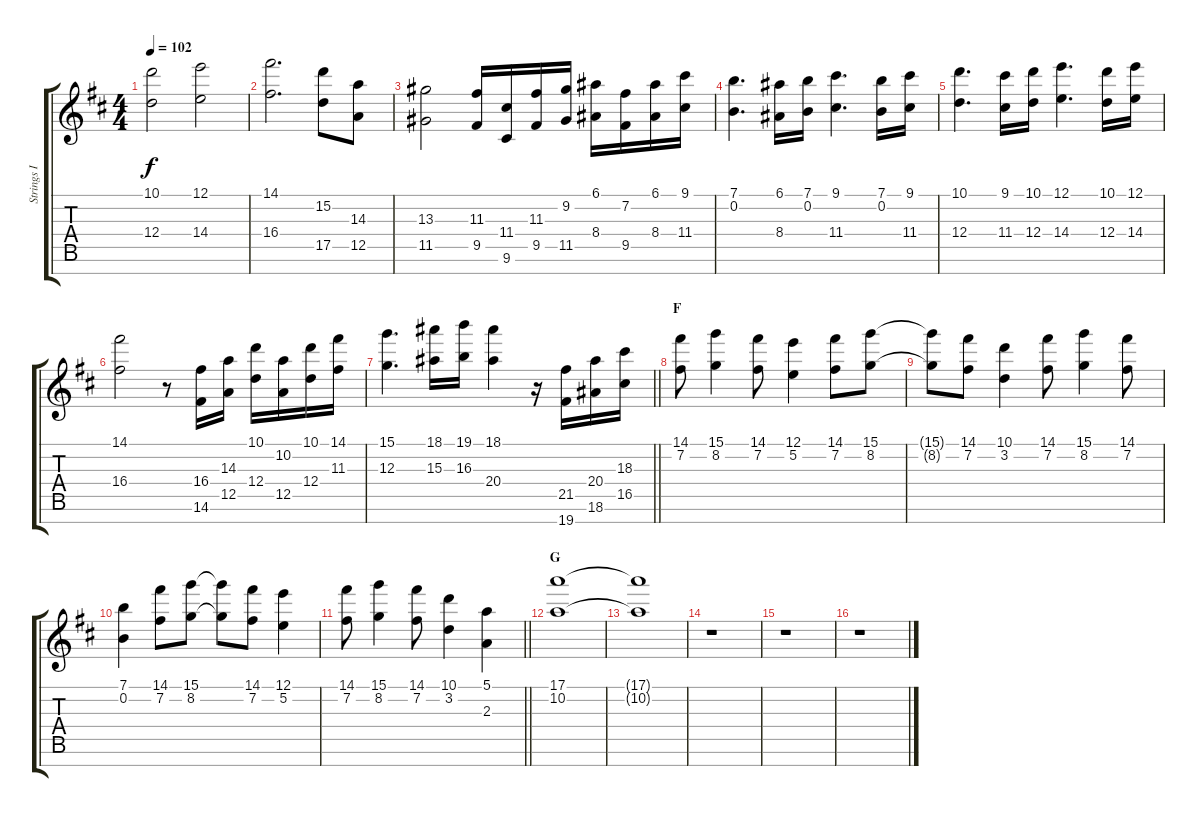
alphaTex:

\track ("Strings I" "Strings I") {instrument stringensemble1}
\staff {score tabs}
\tuning (E5 B4 G4 D4 A3 E3 B2) {hide}
\ts (4 4)
\tempo 102
\clef g2
\ks d
(10.1 12.4).2{dy f} (12.1 14.4).2 |
(14.1 16.4).2{d} (15.2 17.5).8 (14.3 12.5).8 |
(13.3 11.5).2 (11.3 9.5).16 (11.4 9.6).16 (11.3 9.5).16 (9.2 11.5).16 (6.1 8.4).16 (7.2 9.5).16 (6.1 8.4).16 (9.1 11.4).16 |
(7.1 0.2).4{d} (6.1 8.4).16 (7.1 0.2).16 (9.1 11.4).4{d} (7.1 0.2).16 (9.1 11.4).16 |
(10.1 12.4).4{d} (9.1 11.4).16 (10.1 12.4).16 (12.1 14.4).4{d} (10.1 12.4).16 (12.1 14.4).16 |
(14.1 16.4).2 r.8 (16.4 14.6).16 (14.3 12.5).16 (10.1 12.4).16 (10.2 12.5).16 (10.1 12.4).16 (14.1 11.3).16 |
\barLineRight lightlight
(15.1 12.3).4{d} (18.1 15.3).16 (19.1 16.3).16 (18.1 20.4).4 r.16 (21.5 19.7).16 (20.4 18.6).16 (18.3 16.5).16 |
\section ("" "F")
(14.1 7.2).8 (15.1 8.2).4 (14.1 7.2).8 (12.1 5.2).4 (14.1 7.2).8 (15.1 8.2).8 |
(15.1{t} 8.2{t}).8 (14.1 7.2).8 (10.1 3.2).4 (14.1 7.2).8 (15.1 8.2).4 (14.1 7.2).8 |
(7.1 0.2).4 (14.1 7.2).8 (15.1 8.2).8 (15.1{t} 8.2{t}).8 (14.1 7.2).8 (12.1 5.2).4 |
\barLineRight lightlight
(14.1 7.2).8 (15.1 8.2).4 (14.1 7.2).8 (10.1 3.2).4 (5.1 2.3).4 |
\section ("" "G")
(17.1 10.2).1 |
(17.1{t} 10.2{t}).1 |
r.1 |
r.1 |
r.1
